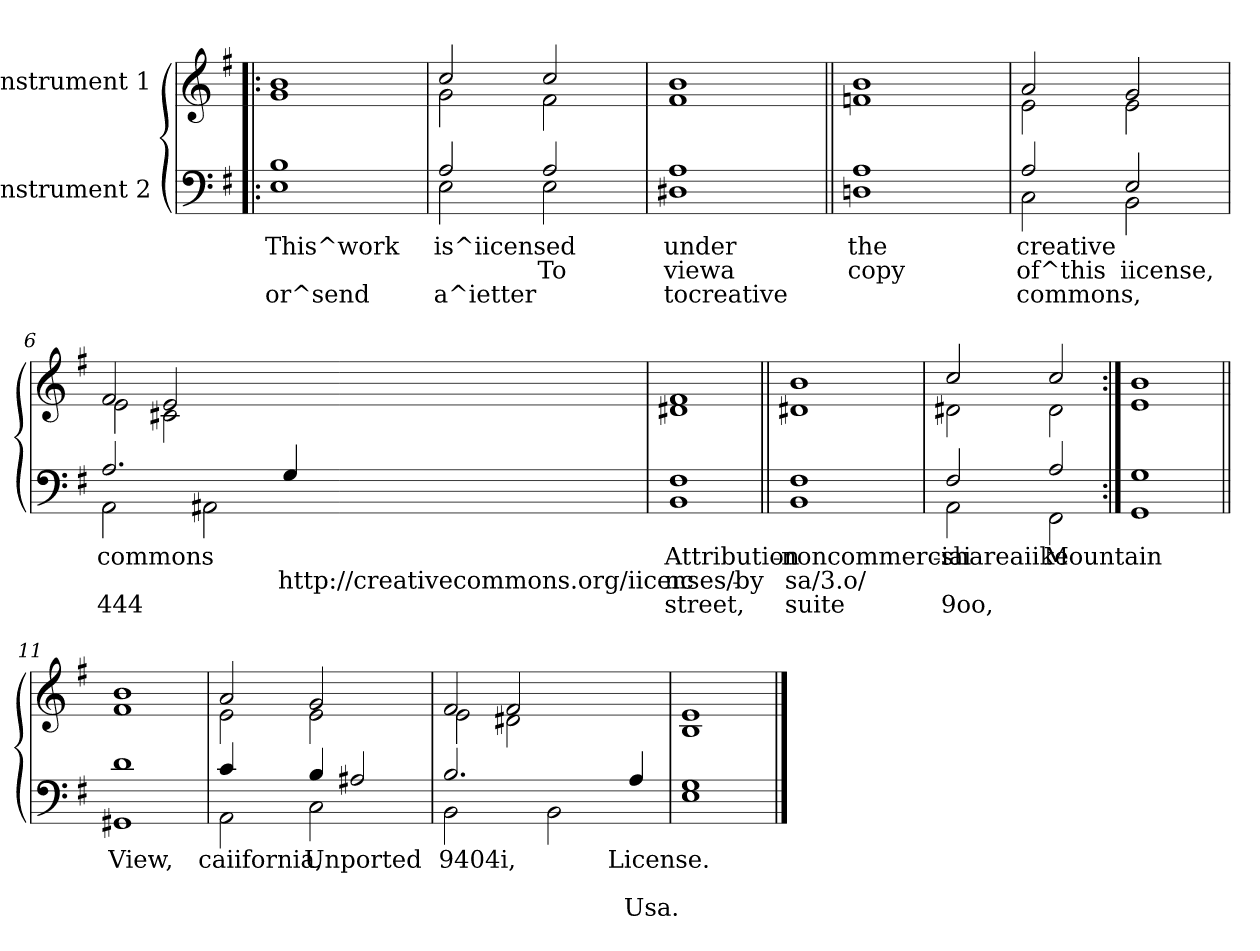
**kern	**text	**text	**text	**kern
*part2	*part2	*part2	*part2	*part1
*staff2	*staff2	*staff2	*staff2	*staff1
*I"Instrument 2	*	*	*	*I"Instrument 1
!!LO:PB:g=z
*stria5	*	*	*	*stria5
*clefF4	*	*	*	*clefG2
*k[f#]	*	*	*	*k[f#]
*G:	*	*	*	*G:
=1!|:	=1!|:	=1!|:	=1!|:	=1!|:
!	!LO:LY:b:rj	!	!LO:LY:b:rj	!
1B 1E	This^work	.	or^send	1b 1g
=2	=2	=2	=2	=2
*^	*	*	*	*
!	!	!LO:LY:b:rj	!LO:LY:b:rj	!LO:LY:b:rj	!
*	*	*	*	*	*^
2A/	2E\	is^iicensed	.	a^ietter	2cc/	2g\
!	!	!LO:LY:b:rj	!LO:LY:b:rj	!LO:LY:b:rj	!	!
2A/	2E\	.	To	.	2cc/	2f#\
=3	=3	=3	=3	=3	=3	=3
!	!	!LO:LY:b:rj	!LO:LY:b:rj	!LO:LY:b:rj	!	!
*v	*v	*	*	*	*	*
*	*	*	*	*v	*v
1D#X 1A	under	viewa	tocreative	1b 1f#
=4||	=4||	=4||	=4||	=4||
!	!LO:LY:b:rj	!LO:LY:b:rj	!	!
1Dn 1A	the	copy	.	1fn 1b
=5	=5	=5	=5	=5
*^	*	*	*	*
!	!	!LO:LY:b:rj	!LO:LY:b:rj	!LO:LY:b:rj	!
*	*	*	*	*	*^
2A/	2C\	creative	of^this	commons,	2a/	2e\
!	!	!LO:LY:b:rj	!LO:LY:b:rj	!LO:LY:b:rj	!	!
2E/	2BB\	.	iicense,	.	2g/	2e\
!!LO:LB:g=z	!!
=6	=6	=6	=6	=6	=6	=6
!	!	!LO:LY:b:rj	!LO:LY:b:rj	!LO:LY:b:rj	!	!
2.A/	2AA\	commons	.	444	2f#/	2e\
.	1ryy	.	.	.	2e/	2c#X\
2AA#X\	.	.	.	.	.	.
.	.	.	.	.	2ryy	2ryy
!	!	!LO:LY:b:rj	!LO:LY:b:rj	!LO:LY:b:rj	!	!
4G/	.	.	http://creativecommons.org/iicenses/by-	-	.	.
*v	*v	*	*	*	*	*
*	*	*	*	*v	*v
=7	=7	=7	=7	=7
!	!LO:LY:b:rj	!LO:LY:b:rj	!LO:LY:b:rj	!
1F# 1BB	Attribution-	-nc-	-street,	1d#X 1f#
=8||	=8||	=8||	=8||	=8||
!	!LO:LY:b:rj	!LO:LY:b:rj	!LO:LY:b:rj	!
1F# 1BB	noncommerciai-	-sa/3.o/	suite	1d#X 1b
=9	=9	=9	=9	=9
*^	*	*	*	*
!	!	!LO:LY:b:rj	!	!LO:LY:b:rj	!
*	*	*	*	*	*^
2F#/	2AA\	shareaiike	.	9oo,	2cc/	2d#X\
!	!	!LO:LY:b:rj	!	!LO:LY:b:rj	!	!
2A/	2FF#\	Mountain	.	.	2cc/	2d#\
=10:|!	=10:|!	=10:|!	=10:|!	=10:|!	=10:|!	=10:|!
!	!	!LO:LY:b:rj	!	!	!	!
*v	*v	*	*	*	*	*
*	*	*	*	*v	*v
1G 1GG	.	.	.	1b 1e
=11||	=11||	=11||	=11||	=11||
!	!LO:LY:b:rj	!	!	!
1GG#X 1d	View,	.	.	1b 1f#
!!LO:LB:g=z
=12	=12	=12	=12	=12
*^	*	*	*	*
!	!	!LO:LY:b:rj	!	!	!
*	*	*	*	*	*^
2AA\	4c/	caiifornia,	.	.	2a/	2e\
.	4ryy	.	.	.	.	.
!	!	!LO:LY:b:rj	!	!	!	!
!	!	!LO:LY:b:rj	!	!	!	!
4B/	2C\	Unported	.	.	2g/	2e\
2A#X/	.	.	.	.	.	.
.	4ryy	.	.	.	4ryy	4ryy
=13	=13	=13	=13	=13	=13	=13
!	!	!LO:LY:b:rj	!	!LO:LY:b:rj	!	!
2.B/	2BB\	9404i,	.	.	2f#/	2e\
.	1ryy	.	.	.	2f#/	2d#X\
2BB\	.	.	.	.	.	.
.	.	.	.	.	2ryy	2ryy
!	!	!LO:LY:b:rj	!	!LO:LY:b:rj	!	!
4A/	.	License.	.	Usa.	.	.
*v	*v	*	*	*	*	*
*	*	*	*	*v	*v
=14	=14	=14	=14	=14
!	!LO:LY:b:rj	!	!	!
1G 1E	.	.	.	1e 1B
==	==	==	==	==
*-	*-	*-	*-	*-
